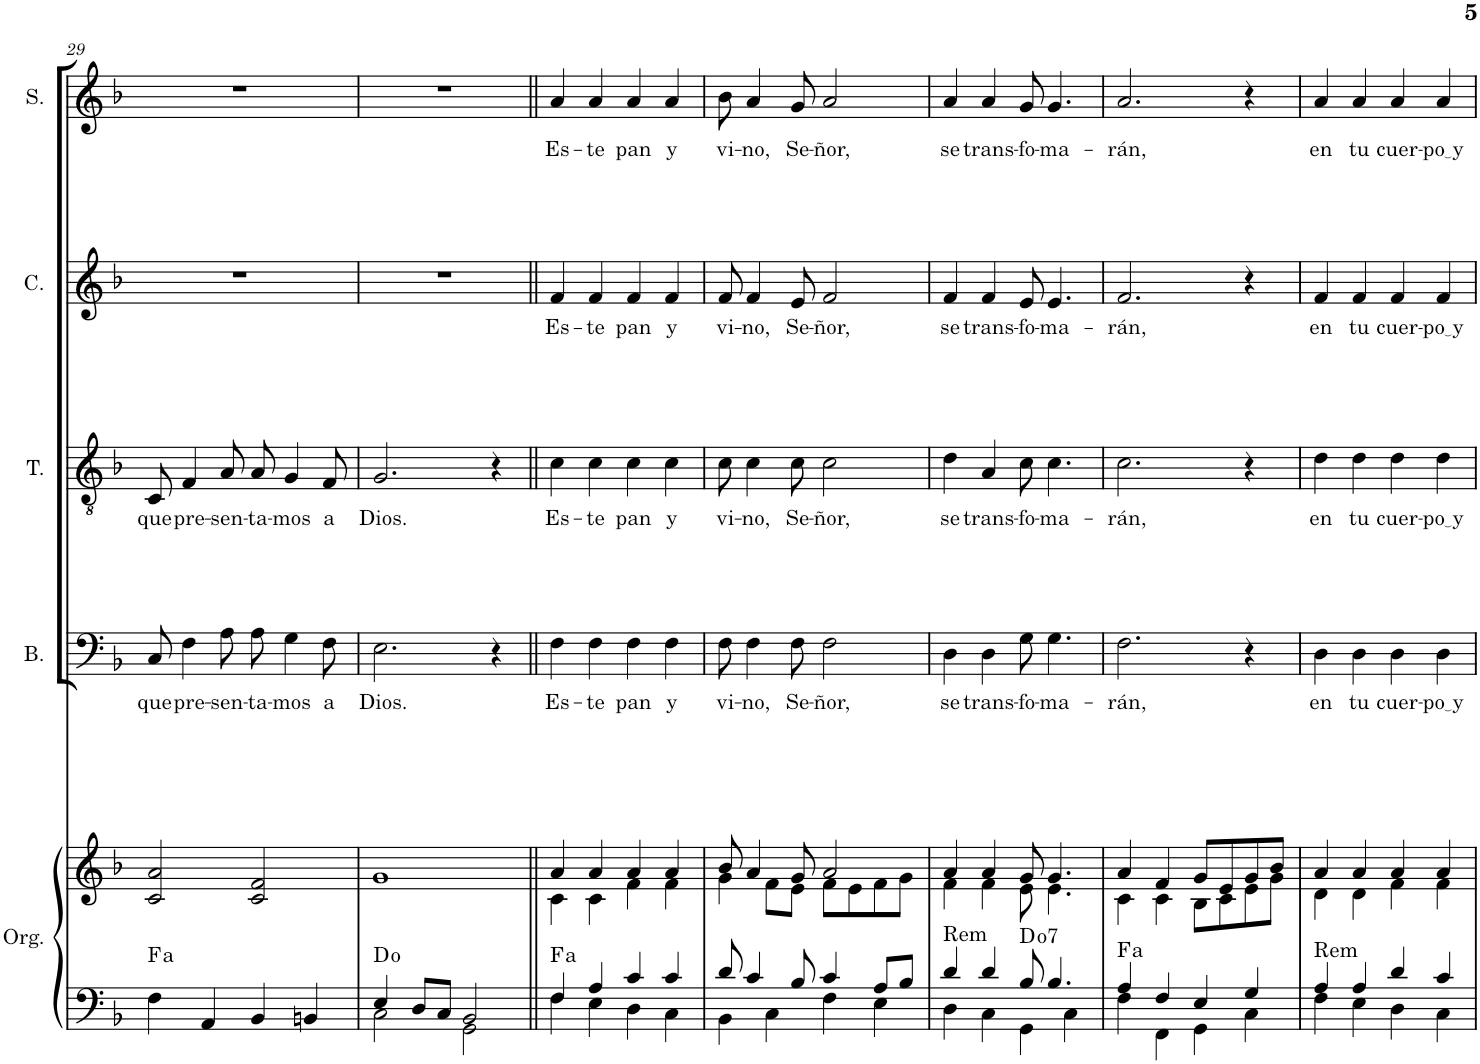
**kern	**kern	**harte	**kern	**text	**kern	**text	**kern	**text	**kern	**text
*part5	*part5	*part5	*part4	*part4	*part3	*part3	*part2	*part2	*part1	*part1
*staff6	*staff5	*	*staff4	*staff4	*staff3	*staff3	*staff2	*staff2	*staff1	*staff1
*I"Órgano	*	*	*I"Bajo	*	*I"Tenor	*	*I"Contralto	*	*I"Soprano	*
*	*	*	*I'B.	*	*I'T.	*	*I'C.	*	*I'S.	*
!!LO:PB:g=z
*clefF4	*clefG2	*	*clefF4	*	*clefGv2	*	*clefG2	*	*clefG2	*
*k[b-]	*k[b-]	*	*k[b-]	*	*k[b-]	*	*k[b-]	*	*k[b-]	*
*M4/4	*M4/4	*	*M4/4	*	*M4/4	*	*M4/4	*	*M4/4	*
*met(c)	*met(c)	*	*met(c)	*	*met(c)	*	*met(c)	*	*met(c)	*
=29	=29	=29	=29	=29	=29	=29	=29	=29	=29	=29
!	!	!LO:H:kt=a	!	!LO:LY:b	!	!LO:LY:b	!	!	!	!
4F\	2c/ 2a/	.	8C/	que	8C/	que	1r	.	1r	.
!	!	!	!	!LO:LY:b	!	!LO:LY:b	!	!	!	!
.	.	.	4F\	pre-	4F/	pre-	.	.	.	.
4AA/	.	.	.	.	.	.	.	.	.	.
!	!	!	!	!LO:LY:b	!	!LO:LY:b	!	!	!	!
.	.	.	8A\	-sen-	8A/	-sen-	.	.	.	.
!	!	!	!	!LO:LY:b	!	!LO:LY:b	!	!	!	!
4BB-/	2c/ 2f/	.	8A\	-ta-	8A/	-ta-	.	.	.	.
!	!	!	!	!LO:LY:b	!	!LO:LY:b	!	!	!	!
.	.	.	4G\	-mos	4G/	-mos	.	.	.	.
4BBn/	.	.	.	.	.	.	.	.	.	.
!	!	!	!	!LO:LY:b	!	!LO:LY:b	!	!	!	!
.	.	.	8F\	a	8F/	a	.	.	.	.
=30	=30	=30	=30	=30	=30	=30	=30	=30	=30	=30
*^	*	*	*	*	*	*	*	*	*	*
!	!	!	!	!	!LO:LY:b	!	!LO:LY:b	!	!	!	!
4E/	2C\	1g	D:dim	2.E\	Dios.	2.G/	Dios.	1r	.	1r	.
8D/L	.	.	.	.	.	.	.	.	.	.	.
8C/J	.	.	.	.	.	.	.	.	.	.	.
2BB-/	2GG\	.	.	.	.	.	.	.	.	.	.
.	.	.	.	4r	.	4r	.	.	.	.	.
=31||	=31||	=31||	=31||	=31||	=31||	=31||	=31||	=31||	=31||	=31||	=31||
*	*	*^	*	*	*	*	*	*	*	*	*
!	!	!	!	!LO:H:kt=a	!	!LO:LY:b	!	!LO:LY:b	!	!LO:LY:b	!	!LO:LY:b
4F/	4F\	4a/	4c\	.	4F\	Es-	4c\	Es-	4f/	Es-	4a/	Es-
!	!	!	!	!	!	!LO:LY:b	!	!LO:LY:b	!	!LO:LY:b	!	!LO:LY:b
4A/	4E\	4a/	4c\	.	4F\	-te	4c\	-te	4f/	-te	4a/	-te
!	!	!	!	!	!	!LO:LY:b	!	!LO:LY:b	!	!LO:LY:b	!	!LO:LY:b
4c/	4D\	4a/	4f\	.	4F\	pan	4c\	pan	4f/	pan	4a/	pan
!	!	!	!	!	!	!LO:LY:b	!	!LO:LY:b	!	!LO:LY:b	!	!LO:LY:b
4c/	4C\	4a/	4f\	.	4F\	y	4c\	y	4f/	y	4a/	y
=32	=32	=32	=32	=32	=32	=32	=32	=32	=32	=32	=32	=32
!	!	!	!	!	!	!LO:LY:b	!	!LO:LY:b	!	!LO:LY:b	!	!LO:LY:b
8d/	4BB-\	8b-/	4g\	.	8F\	vi-	8c\	vi-	8f/	vi-	8b-\	vi-
!	!	!	!	!	!	!LO:LY:b	!	!LO:LY:b	!	!LO:LY:b	!	!LO:LY:b
4c/	.	4a/	.	.	4F\	-no,	4c\	-no,	4f/	-no,	4a/	-no,
.	4C\	.	8f\L	.	.	.	.	.	.	.	.	.
!	!	!	!	!	!	!LO:LY:b	!	!LO:LY:b	!	!LO:LY:b	!	!LO:LY:b
8B-/	.	8g/	8e\J	.	8F\	Se-	8c\	Se-	8e/	Se-	8g/	Se-
!	!	!	!	!	!	!LO:LY:b	!	!LO:LY:b	!	!LO:LY:b	!	!LO:LY:b
4c/	4F\	2a/	8f\L	.	2F\	-ñor,	2c\	-ñor,	2f/	-ñor,	2a/	-ñor,
.	.	.	8e\	.	.	.	.	.	.	.	.	.
8A/L	4E\	.	8f\	.	.	.	.	.	.	.	.	.
8B-/J	.	.	8g\J	.	.	.	.	.	.	.	.	.
=33	=33	=33	=33	=33	=33	=33	=33	=33	=33	=33	=33	=33
!	!	!	!	!LO:H:kt=Rem	!	!LO:LY:b	!	!LO:LY:b	!	!LO:LY:b	!	!LO:LY:b
4d/	4D\	4a/	4f\	N	4D\	se	4d\	se	4f/	se	4a/	se
!	!	!	!	!	!	!LO:LY:b	!	!LO:LY:b	!	!LO:LY:b	!	!LO:LY:b
4d/	4C\	4a/	4f\	.	4D\	trans-	4A/	trans-	4f/	trans-	4a/	trans-
!	!	!	!	!LO:H:kt=7	!	!LO:LY:b	!	!LO:LY:b	!	!LO:LY:b	!	!LO:LY:b
8B-/	4GG\	8g/	8e\	D:dim7	8G\	-fo-	8c\	-fo-	8e/	-fo-	8g/	-fo-
!	!	!	!	!	!	!LO:LY:b	!	!LO:LY:b	!	!LO:LY:b	!	!LO:LY:b
4.B-/	.	4.g/	4.e\	.	4.G\	-ma-	4.c\	-ma-	4.e/	-ma-	4.g/	-ma-
.	4C\	.	.	.	.	.	.	.	.	.	.	.
=34	=34	=34	=34	=34	=34	=34	=34	=34	=34	=34	=34	=34
!	!	!	!	!LO:H:kt=a	!	!LO:LY:b	!	!LO:LY:b	!	!LO:LY:b	!	!LO:LY:b
4A/	4F\	4a/	4c\	.	2.F\	-rán,	2.c\	-rán,	2.f/	-rán,	2.a/	-rán,
4F/	4FF\	4f/	4c\	.	.	.	.	.	.	.	.	.
4E/	4GG\	8g/L	8B-\L	.	.	.	.	.	.	.	.	.
.	.	8e/	8c\	.	.	.	.	.	.	.	.	.
4G/	4C\	8g/	8e\	.	4r	.	4r	.	4r	.	4r	.
.	.	8b-/J	8g\J	.	.	.	.	.	.	.	.	.
=35	=35	=35	=35	=35	=35	=35	=35	=35	=35	=35	=35	=35
!	!	!	!	!LO:H:kt=Rem	!	!LO:LY:b	!	!LO:LY:b	!	!LO:LY:b	!	!LO:LY:b
4A/	4F\	4a/	4d\	N	4D\	en	4d\	en	4f/	en	4a/	en
!	!	!	!	!	!	!LO:LY:b	!	!LO:LY:b	!	!LO:LY:b	!	!LO:LY:b
4A/	4E\	4a/	4d\	.	4D\	tu	4d\	tu	4f/	tu	4a/	tu
!	!	!	!	!	!	!LO:LY:b	!	!LO:LY:b	!	!LO:LY:b	!	!LO:LY:b
4d/	4D\	4a/	4f\	.	4D\	cuer-	4d\	cuer-	4f/	cuer-	4a/	cuer-
!	!	!	!	!	!	!LO:LY:b	!	!LO:LY:b	!	!LO:LY:b	!	!LO:LY:b
4c/	4C\	4a/	4f\	.	4D\	po y	4d\	po y	4f/	po y	4a/	po y
*v	*v	*	*	*	*	*	*	*	*	*	*	*
*	*v	*v	*	*	*	*	*	*	*	*	*
=	=	=	=	=	=	=	=	=	=	=
*-	*-	*-	*-	*-	*-	*-	*-	*-	*-	*-
